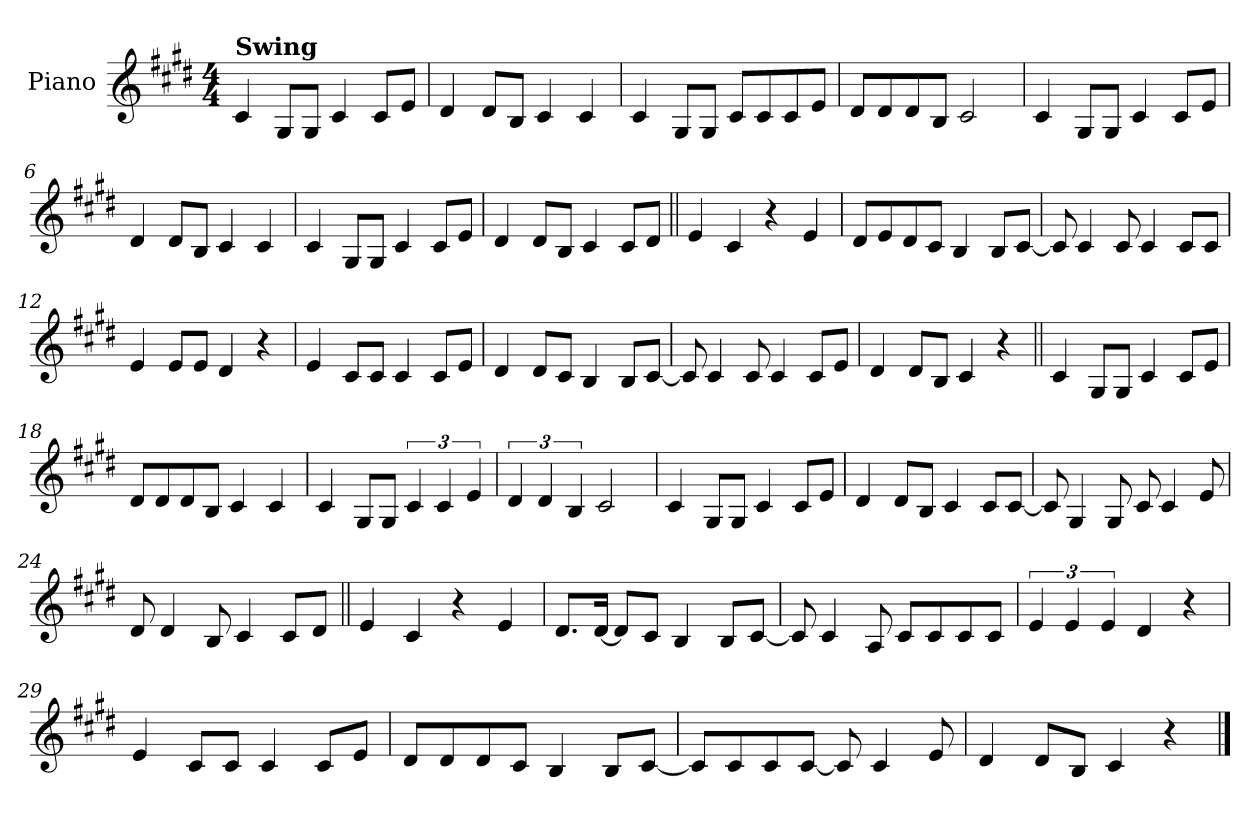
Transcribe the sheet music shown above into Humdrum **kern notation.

**kern
*part1
*staff1
*I"Piano
*I'Pno.
*clefG2
*k[f#c#g#d#]
*M4/4
*MM125
=1
!LO:TX:a:B:t=Swing
4c#
8G#L
8G#J
4c#
8c#L
8eJ
=2
4d#
8d#L
8BJ
4c#
4c#
=3
4c#
8G#L
8G#J
8c#L
8c#
8c#
8eJ
=4
8d#L
8d#
8d#
8BJ
2c#
=5
4c#
8G#L
8G#J
4c#
8c#L
8eJ
=6
4d#
8d#L
8BJ
4c#
4c#
=7
4c#
8G#L
8G#J
4c#
8c#L
8eJ
=8
4d#
8d#L
8BJ
4c#
8c#L
8d#J
=9||
4e
4c#
4r
4e
=10
8d#L
8e
8d#
8c#J
4B
8BL
[8c#J
=11
8c#]
4c#
8c#
4c#
8c#L
8c#J
=12
4e
8eL
8eJ
4d#
4r
=13
4e
8c#L
8c#J
4c#
8c#L
8eJ
=14
4d#
8d#L
8c#J
4B
8BL
[8c#J
=15
8c#]
4c#
8c#
4c#
8c#L
8eJ
=16
4d#
8d#L
8BJ
4c#
4r
=17||
4c#
8G#L
8G#J
4c#
8c#L
8eJ
=18
8d#L
8d#
8d#
8BJ
4c#
4c#
=19
4c#
8G#L
8G#J
6c#
6c#
6e
=20
6d#
6d#
6B
2c#
=21
4c#
8G#L
8G#J
4c#
8c#L
8eJ
=22
4d#
8d#L
8BJ
4c#
8c#L
[8c#J
=23
8c#]
4G#
8G#
8c#
4c#
8e
=24
8d#
4d#
8B
4c#
8c#L
8d#J
=25||
4e
4c#
4r
4e
=26
8.d#L
[16d#Jk
8d#L]
8c#J
4B
8BL
[8c#J
=27
8c#]
4c#
8A
8c#L
8c#
8c#
8c#J
=28
6e
6e
6e
4d#
4r
=29
4e
8c#L
8c#J
4c#
8c#L
8eJ
=30
8d#L
8d#
8d#
8c#J
4B
8BL
[8c#J
=31
8c#L]
8c#
8c#
[8c#J
8c#]
4c#
8e
=32
4d#
8d#L
8BJ
4c#
4r
==
*-
